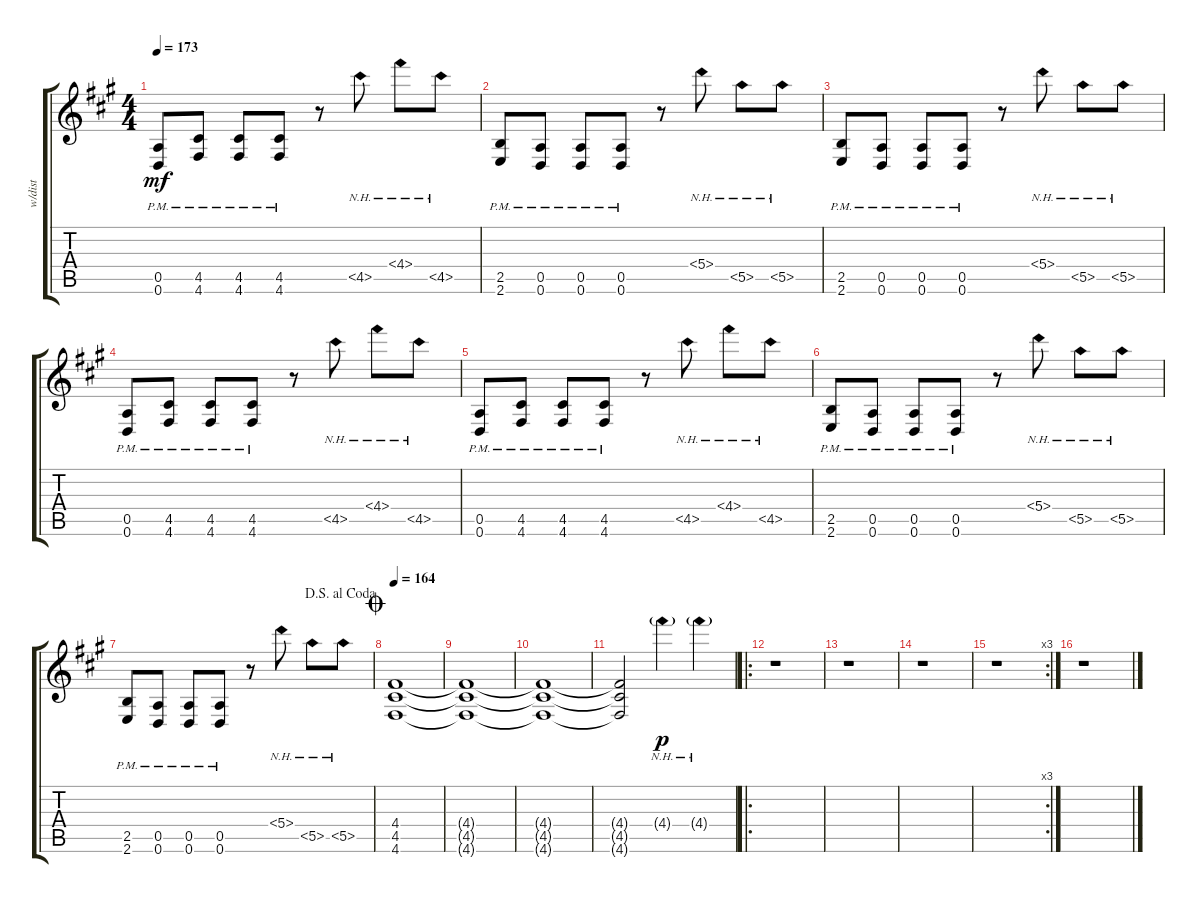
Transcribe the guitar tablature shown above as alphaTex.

\track ("w/dist" "w/dist") {instrument distortionguitar}
\staff {score tabs}
\tuning (E4 B3 G3 D3 A2 D2) {hide}
\ts (4 4)
\tempo 173
\clef g2
\ks a
(0.5{pm} 0.6{pm}).8{dy mf} (4.5{pm} 4.6{pm}).8 (4.5{pm} 4.6{pm}).8 (4.5{pm} 4.6{pm}).8 r.8 4.5{nh}.8 4.4{nh}.8 4.5{nh}.8 |
(2.5{pm} 2.6{pm}).8 (0.5{pm} 0.6{pm}).8 (0.5{pm} 0.6{pm}).8 (0.5{pm} 0.6{pm}).8 r.8 5.4{nh}.8 5.5{nh}.8 5.5{nh}.8 |
(2.5{pm} 2.6{pm}).8 (0.5{pm} 0.6{pm}).8 (0.5{pm} 0.6{pm}).8 (0.5{pm} 0.6{pm}).8 r.8 5.4{nh}.8 5.5{nh}.8 5.5{nh}.8 |
(0.5{pm} 0.6{pm}).8 (4.5{pm} 4.6{pm}).8 (4.5{pm} 4.6{pm}).8 (4.5{pm} 4.6{pm}).8 r.8 4.5{nh}.8 4.4{nh}.8 4.5{nh}.8 |
(0.5{pm} 0.6{pm}).8 (4.5{pm} 4.6{pm}).8 (4.5{pm} 4.6{pm}).8 (4.5{pm} 4.6{pm}).8 r.8 4.5{nh}.8 4.4{nh}.8 4.5{nh}.8 |
(2.5{pm} 2.6{pm}).8 (0.5{pm} 0.6{pm}).8 (0.5{pm} 0.6{pm}).8 (0.5{pm} 0.6{pm}).8 r.8 5.4{nh}.8 5.5{nh}.8 5.5{nh}.8 |
\jump dalsegnoalcoda
(2.5{pm} 2.6{pm}).8 (0.5{pm} 0.6{pm}).8 (0.5{pm} 0.6{pm}).8 (0.5{pm} 0.6{pm}).8 r.8 5.4{nh}.8 5.5{nh}.8 5.5{nh}.8 |
\jump coda
\tempo 164
(4.4 4.5 4.6).1 |
(4.4{t} 4.5{t} 4.6{t}).1 |
(4.4{t} 4.5{t} 4.6{t}).1 |
(4.4{t} 4.5{t} 4.6{t}).2 4.4{nh g}.4{dy p} 4.4{nh g}.4 |
\ro
r.1 |
r.1 |
r.1 |
\rc 3
r.1 |
r.1
